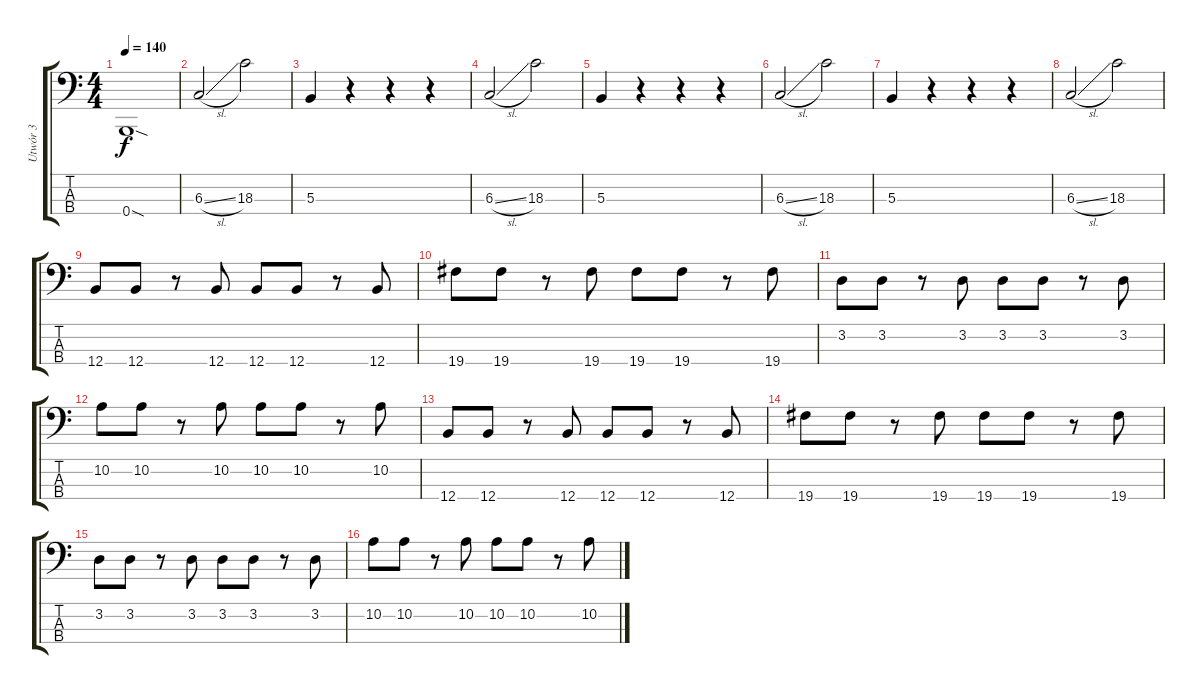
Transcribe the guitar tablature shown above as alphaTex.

\track ("Utwór 3" "Utwór 3") {instrument acousticguitarnylon}
\staff {score tabs}
\tuning (E2 B1 Gb1 B0) {hide}
\ts (4 4)
\tempo 140
\clef f4
\ks c
0.4{sod}.1{dy f} |
6.3{sl}.2 18.3.2 |
5.3.4 r.4 r.4 r.4 |
6.3{sl}.2 18.3.2 |
5.3.4 r.4 r.4 r.4 |
6.3{sl}.2 18.3.2 |
5.3.4 r.4 r.4 r.4 |
6.3{sl}.2 18.3.2 |
12.4.8 12.4.8 r.8 12.4.8 12.4.8 12.4.8 r.8 12.4.8 |
19.4.8 19.4.8 r.8 19.4.8 19.4.8 19.4.8 r.8 19.4.8 |
3.2.8 3.2.8 r.8 3.2.8 3.2.8 3.2.8 r.8 3.2.8 |
10.2.8 10.2.8 r.8 10.2.8 10.2.8 10.2.8 r.8 10.2.8 |
12.4.8 12.4.8 r.8 12.4.8 12.4.8 12.4.8 r.8 12.4.8 |
19.4.8 19.4.8 r.8 19.4.8 19.4.8 19.4.8 r.8 19.4.8 |
3.2.8 3.2.8 r.8 3.2.8 3.2.8 3.2.8 r.8 3.2.8 |
10.2.8 10.2.8 r.8 10.2.8 10.2.8 10.2.8 r.8 10.2.8
